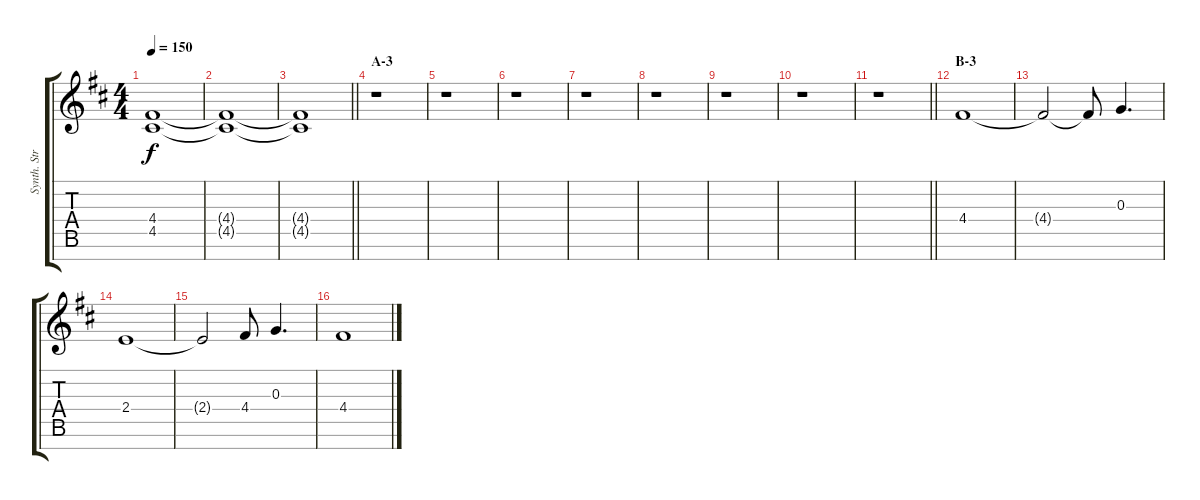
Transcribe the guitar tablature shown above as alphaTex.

\track ("Synth. Strings II" "Synth. Str") {instrument stringensemble1}
\staff {score tabs}
\tuning (E5 B4 G4 D4 A3 E3 B2) {hide}
\ts (4 4)
\tempo 150
\clef g2
\ks d
(4.4{t} 4.5{t}).1{dy f} |
(4.4{t} 4.5{t}).1 |
\barLineRight lightlight
(4.4{t} 4.5{t}).1 |
\section ("" "A-3")
r.1 |
r.1 |
r.1 |
r.1 |
r.1 |
r.1 |
r.1 |
\barLineRight lightlight
r.1 |
\section ("" "B-3")
4.4.1 |
4.4{t}.2 4.4{t}.8 0.3.4{d} |
2.4.1 |
2.4{t}.2 4.4.8 0.3.4{d} |
4.4.1
